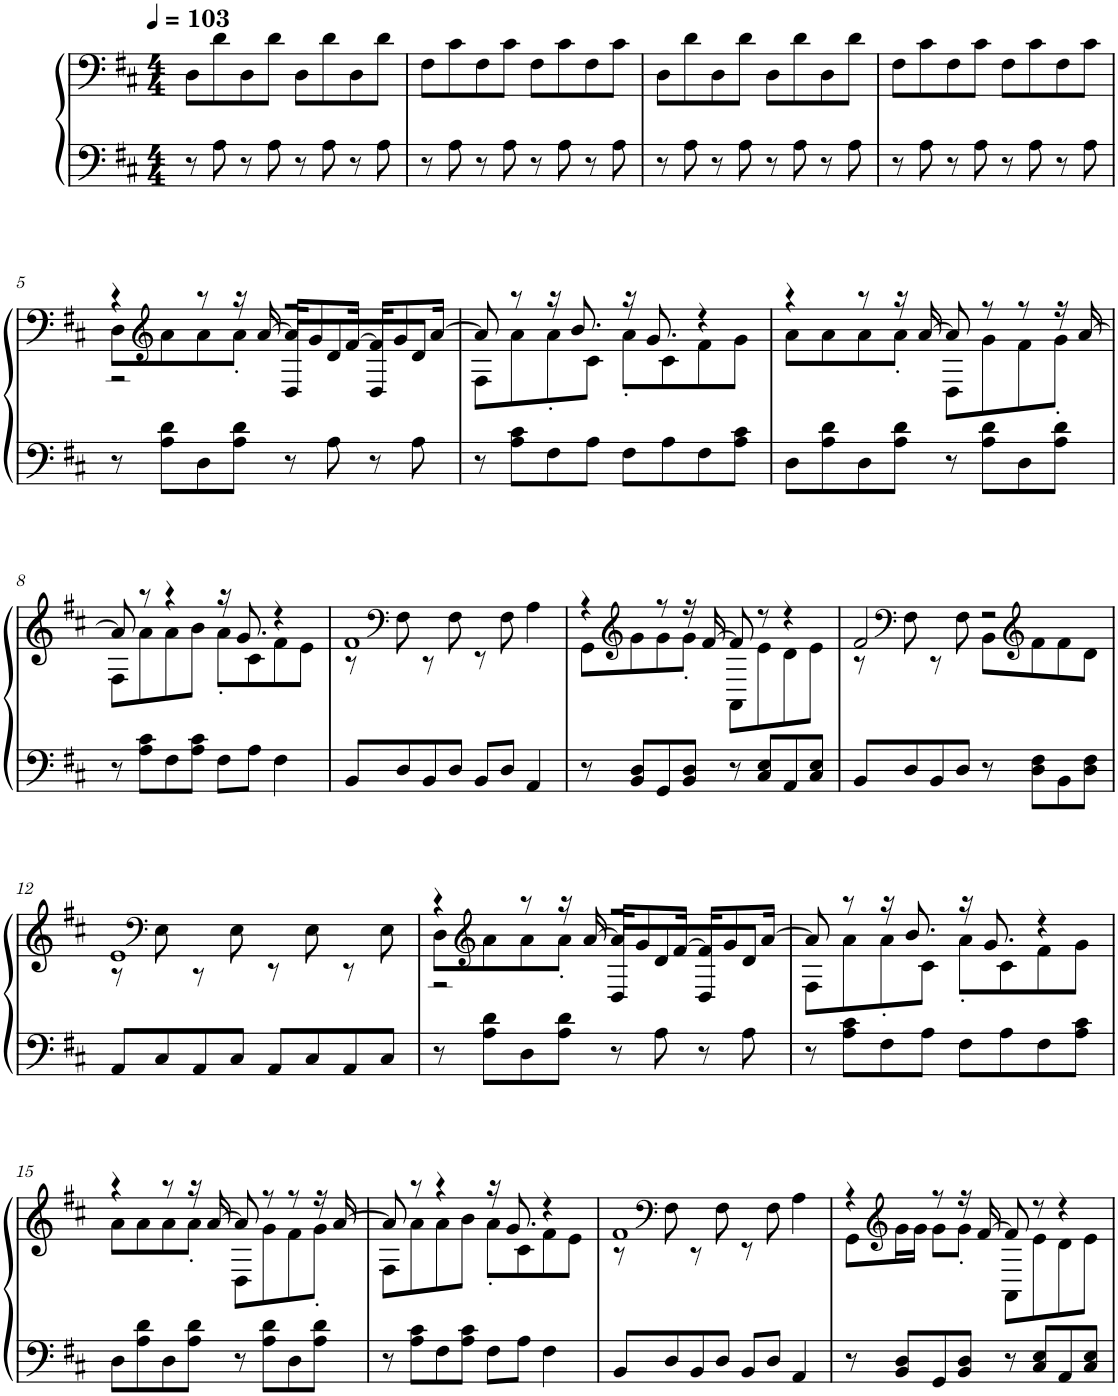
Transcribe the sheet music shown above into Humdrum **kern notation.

**kern	**kern
*part1	*part1
*staff2	*staff1
*I"Piano, Acoustic Grand Piano	*
*I'Pno.	*
*clefF4	*clefF4
*k[f#c#]	*k[f#c#]
*M4/4	*M4/4
*MM103	*MM103
=1	=1
8r	8D\L
8A\	8d\
8r	8D\
8A\	8d\J
8r	8D\L
8A\	8d\
8r	8D\
8A\	8d\J
=2	=2
8r	8F#\L
8A\	8c#\
8r	8F#\
8A\	8c#\J
8r	8F#\L
8A\	8c#\
8r	8F#\
8A\	8c#\J
=3	=3
8r	8D\L
8A\	8d\
8r	8D\
8A\	8d\J
8r	8D\L
8A\	8d\
8r	8D\
8A\	8d\J
=4	=4
8r	8F#\L
8A\	8c#\
8r	8F#\
8A\	8c#\J
8r	8F#\L
8A\	8c#\
8r	8F#\
8A\	8c#\J
!!LO:LB:g=z
=5	=5
*	*^
*	*	*^
8r	4r	8D\L	2r
*	*clefG2	*	*
8A\ 8d\L	.	8a\	.
8D\	8r	8a\	.
8A\ 8d\J	16r	8a'\J	.
.	[16a/	.	.
8r	16a/KL]	2r	8D/L
.	8g/	.	.
8A\	.	.	8d/
.	[16f#/Jk	.	.
8r	16f#/KL]	.	8D/
.	8g/	.	.
8A\	.	.	8d/J
.	[16a/Jk	.	.
*	*	*v	*v
=6	=6	=6
8r	8a/]	8F#\L
8A\ 8c#\L	8r	8a\
8F#\	16r	8a'\
.	8.b/	.
8A\J	.	8c#\J
8F#\L	16r	8a'\L
.	8.g/	.
8A\	.	8c#\
8F#\	4r	8f#\
8A\ 8c#\J	.	8g\J
=7	=7	=7
8D\L	4r	8a\L
8A\ 8d\	.	8a\
8D\	8r	8a\
8A\ 8d\J	16r	8a'\J
.	[16a/	.
8r	8a/]	8D\L
8A\ 8d\L	8r	8g\
8D\	8r	8f#\
8A\ 8d\J	16r	8g'\J
.	[16a/	.
!!LO:LB:g=z	!!
=8	=8	=8
8r	8a/]	8F#\L
8A\ 8c#\L	8r	8a\
8F#\	4r	8a\
8A\ 8c#\J	.	8b\J
8F#\L	16r	8a'\L
.	8.g/	.
8A\J	.	8c#\
4F#\	4r	8f#\
.	.	8e\J
=9	=9	=9
8BB/L	1f#	8r
*	*clefF4	*
8D/	.	8F#\
8BB/	.	8r
8D/J	.	8F#\
8BB/L	.	8r
8D/J	.	8F#\
4AA/	.	4A\
=10	=10	=10
8r	4r	8GG\L
*	*clefG2	*
8BB/ 8D/L	.	8g\
8GG/	8r	8g\
8BB/ 8D/J	16r	8g'\J
.	[16f#/	.
8r	8f#/]	8AA\L
8C#/ 8E/L	8r	8e\
8AA/	4r	8d\
8C#/ 8E/J	.	8e\J
=11	=11	=11
8BB/L	2f#/	8r
*	*clefF4	*
8D/	.	8F#\
8BB/	.	8r
8D/J	.	8F#\
8r	2r	8BB\L
*	*clefG2	*
8D\ 8F#\L	.	8f#\
8BB\	.	8f#\
8D\ 8F#\J	.	8d\J
!!LO:LB:g=z	!!
=12	=12	=12
8AA/L	1e	8r
*	*clefF4	*
8C#/	.	8E\
8AA/	.	8r
8C#/J	.	8E\
8AA/L	.	8r
8C#/	.	8E\
8AA/	.	8r
8C#/J	.	8E\
=13	=13	=13
*	*	*^
8r	4r	8D\L	2r
*	*clefG2	*	*
8A\ 8d\L	.	8a\	.
8D\	8r	8a\	.
8A\ 8d\J	16r	8a'\J	.
.	[16a/	.	.
8r	16a/KL]	2r	8D/L
.	8g/	.	.
8A\	.	.	8d/
.	[16f#/Jk	.	.
8r	16f#/KL]	.	8D/
.	8g/	.	.
8A\	.	.	8d/J
.	[16a/Jk	.	.
*	*	*v	*v
=14	=14	=14
8r	8a/]	8F#\L
8A\ 8c#\L	8r	8a\
8F#\	16r	8a'\
.	8.b/	.
8A\J	.	8c#\J
8F#\L	16r	8a'\L
.	8.g/	.
8A\	.	8c#\
8F#\	4r	8f#\
8A\ 8c#\J	.	8g\J
!!LO:LB:g=z	!!
=15	=15	=15
8D\L	4r	8a\L
8A\ 8d\	.	8a\
8D\	8r	8a\
8A\ 8d\J	16r	8a'\J
.	[16a/	.
8r	8a/]	8D\L
8A\ 8d\L	8r	8g\
8D\	8r	8f#\
8A\ 8d\J	16r	8g'\J
.	[16a/	.
=16	=16	=16
8r	8a/]	8F#\L
8A\ 8c#\L	8r	8a\
8F#\	4r	8a\
8A\ 8c#\J	.	8b\J
8F#\L	16r	8a'\L
.	8.g/	.
8A\J	.	8c#\
4F#\	4r	8f#\
.	.	8e\J
=17	=17	=17
8BB/L	1f#	8r
*	*clefF4	*
8D/	.	8F#\
8BB/	.	8r
8D/J	.	8F#\
8BB/L	.	8r
8D/J	.	8F#\
4AA/	.	4A\
=18	=18	=18
8r	4r	8GG\L
*	*clefG2	*
8BB/ 8D/L	.	16g\L
.	.	16g\JJ
8GG/	8r	8g\L
8BB/ 8D/J	16r	8g'\J
.	[16f#/	.
8r	8f#/]	8AA\L
8C#/ 8E/L	8r	8e\
8AA/	4r	8d\
8C#/ 8E/J	.	8e\J
*	*v	*v
=	=
*-	*-
